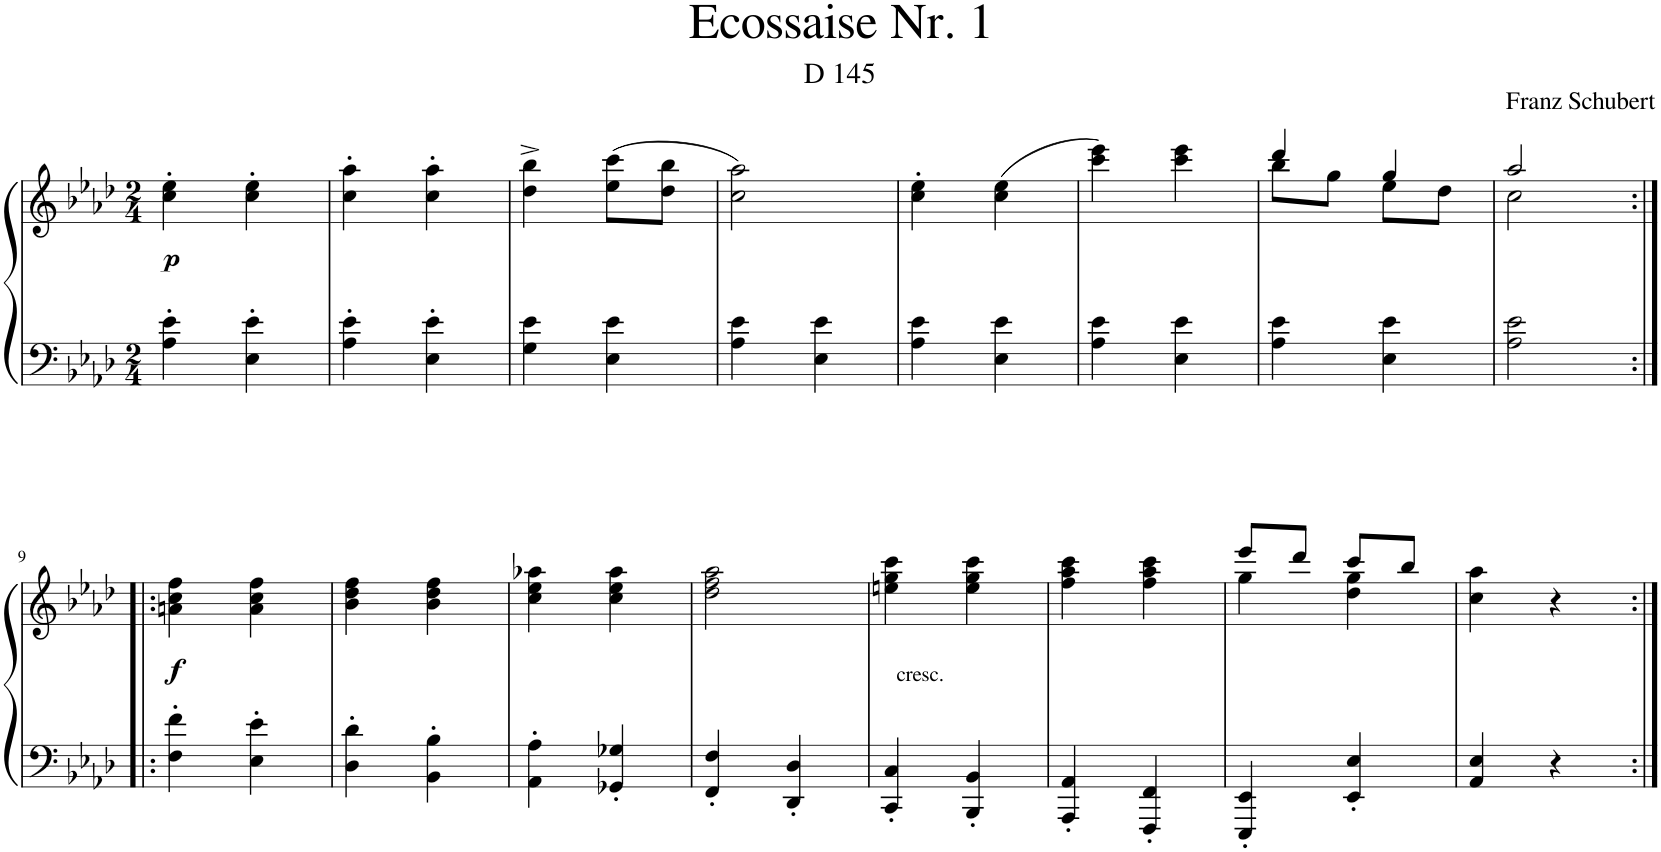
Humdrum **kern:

**kern	**kern	**dynam
*part1	*part1	*part1
*staff2	*staff1	*staff1/2
*I"Piano	*	*
*I'Pno.	*	*
*clefF4	*clefG2	*
*k[b-e-a-d-]	*k[b-e-a-d-]	*
*M2/4	*M2/4	*
=1	=1	=1
!	!	!LO:DY:b
4A-\' 4e-\'	4cc\' 4ee-\'	p
4E-\' 4e-\'	4cc\' 4ee-\'	.
=2	=2	=2
4A-\' 4e-\'	4cc\' 4aa-\'	.
4E-\' 4e-\'	4cc\' 4aa-\'	.
=3	=3	=3
4G\ 4e-\	4dd-\^ 4bb-\^	.
4E-\ 4e-\	(8ee-\ 8ccc\L	.
.	8dd-\ 8bb-\J	.
=4	=4	=4
4A-\ 4e-\	2cc\ 2aa-\)	.
4E-\ 4e-\	.	.
=5	=5	=5
4A-\ 4e-\	4cc\' 4ee-\'	.
4E-\ 4e-\	(4cc\ 4ee-\	.
=6	=6	=6
4A-\ 4e-\	4ccc\ 4eee-\)	.
4E-\ 4e-\	4ccc\ 4eee-\	.
=7	=7	=7
*	*^	*
4A-\ 4e-\	4ddd-/	8bb-\L	.
.	.	8gg\J	.
4E-\ 4e-\	4gg/	8ee-\L	.
.	.	8dd-\J	.
=8	=8	=8	=8
2A-\ 2e-\	2aa-/	2cc\	.
!!LO:LB:g=z
=9:|!|:	=9:|!|:	=9:|!|:	=9:|!|:
!	!	!	!LO:DY:b
*	*v	*v	*
4F\' 4f\'	4an\ 4cc\ 4ff\	f
4E-\' 4e-\'	4a\ 4cc\ 4ff\	.
=10	=10	=10
4D-\' 4d-\'	4b-\ 4dd-\ 4ff\	.
4BB-\' 4B-\'	4b-\ 4dd-\ 4ff\	.
=11	=11	=11
4AA-\' 4A-\'	4cc\ 4ee-\ 4aa-X\	.
4GG-X/' 4G-X/'	4cc\ 4ee-\ 4aa-\	.
=12	=12	=12
4FF/' 4F/'	2dd-\ 2ff\ 2aa-\	.
4DD-/' 4D-/'	.	.
=13	=13	=13
!LO:TX:a:t=cresc.	!	!
4CC/' 4C/'	4een\ 4gg\ 4ccc\	.
4BBB-/' 4BB-/'	4ee\ 4gg\ 4ccc\	.
=14	=14	=14
4AAA-/' 4AA-/'	4ff\ 4aa-\ 4ccc\	.
4FFF/' 4FF/'	4ff\ 4aa-\ 4ccc\	.
=15	=15	=15
*	*^	*
4EEE-/' 4EE-/'	8eee-/L	4gg\	.
.	8ddd-/J	.	.
4EE-/' 4E-/'	8ccc/L	4dd-\ 4gg\	.
.	8bb-/J	.	.
*	*v	*v	*
=16	=16	=16
4AA-/ 4E-/	4cc\ 4aa-\	.
4r	4r	.
=:|!	=:|!	=:|!
*-	*-	*-
